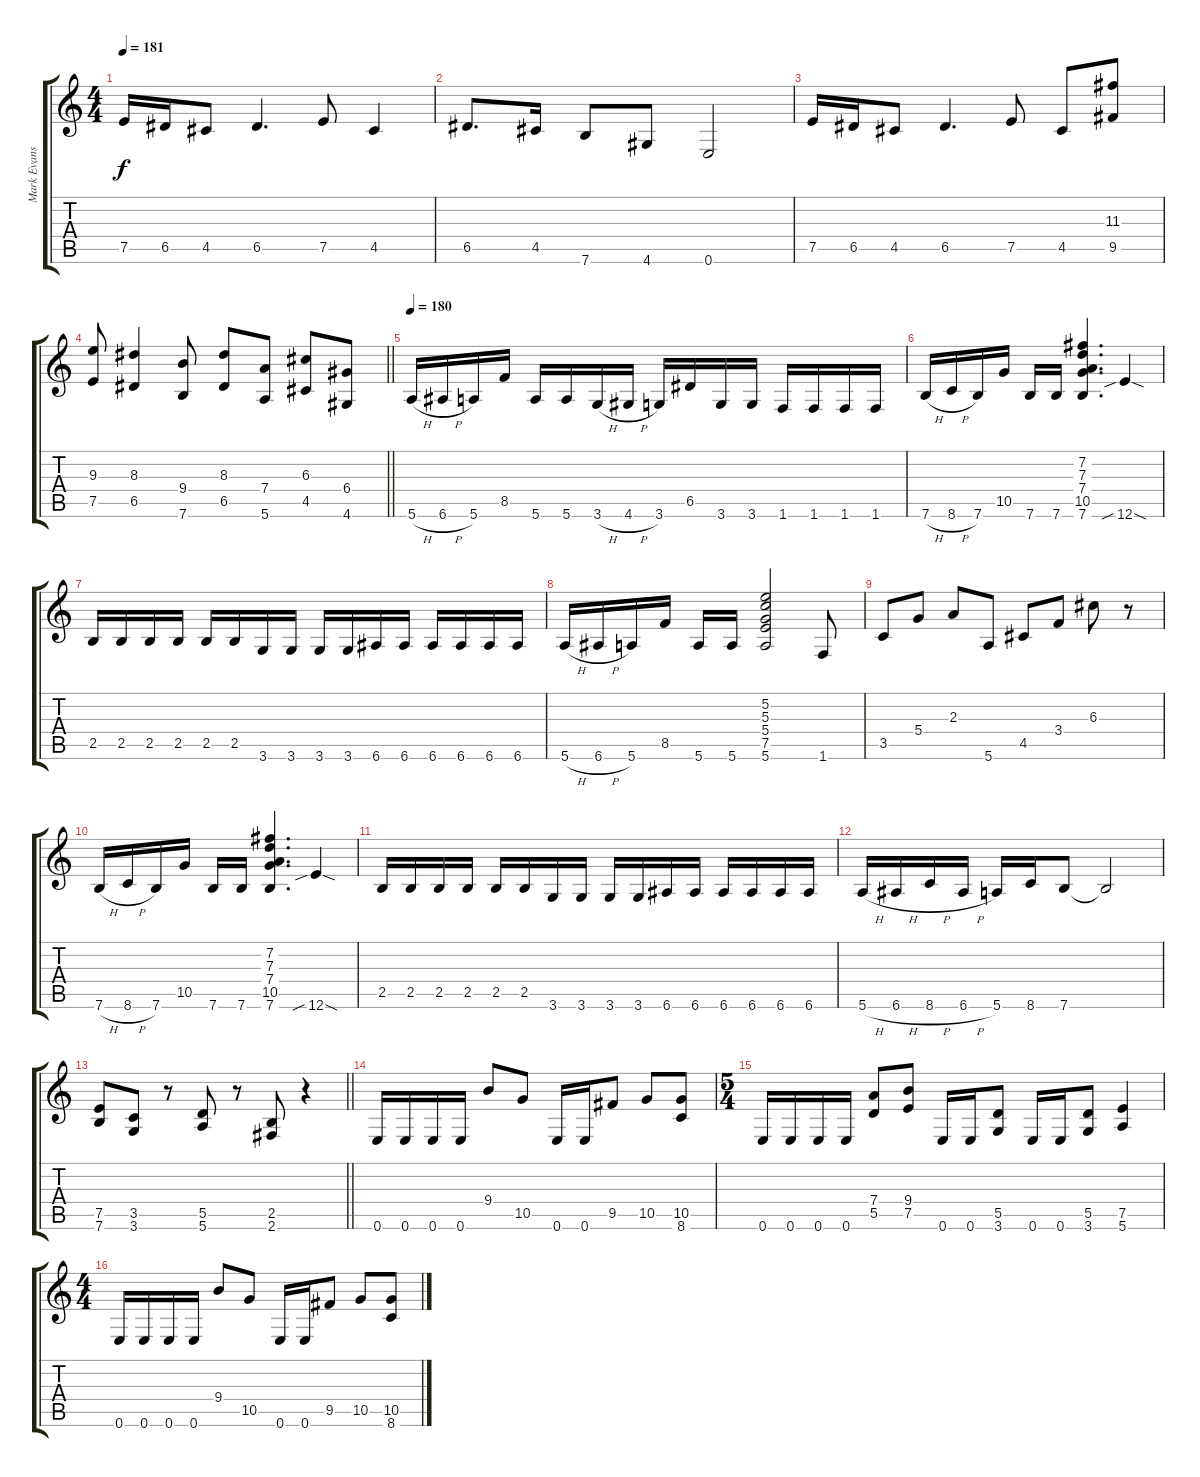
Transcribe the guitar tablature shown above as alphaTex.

\track ("Mark Evans" "Mark Evans") {instrument overdrivenguitar}
\staff {score tabs}
\tuning (E4 B3 G3 D3 A2 E2) {hide}
\ts (4 4)
\tempo 181
\clef g2
\ks c
7.5.16{dy f} 6.5.16 4.5.8 6.5.4{d} 7.5.8 4.5.4 |
6.5.8{d} 4.5.16 7.6.8 4.6.8 0.6.2 |
7.5.16 6.5.16 4.5.8 6.5.4{d} 7.5.8 4.5.8 (11.3 9.5).8 |
\barLineRight lightlight
(9.3 7.5).8 (8.3 6.5).4 (9.4 7.6).8 (8.3 6.5).8 (7.4 5.6).8 (6.3 4.5).8 (6.4 4.6).8 |
\tempo 180
5.6{h}.16 6.6{h}.16 5.6.16 8.5.16 5.6.16 5.6.16 3.6{h}.16 4.6{h}.16 3.6.16 6.5.16 3.6.16 3.6.16 1.6.16 1.6.16 1.6.16 1.6.16 |
7.6{h}.16 8.6{h}.16 7.6.16 10.5.16 7.6.16 7.6.16 (7.2 7.3 7.4 10.5 7.6).4{d} 12.6{sib sod}.4 |
2.5.16 2.5.16 2.5.16 2.5.16 2.5.16 2.5.16 3.6.16 3.6.16 3.6.16 3.6.16 6.6.16 6.6.16 6.6.16 6.6.16 6.6.16 6.6.16 |
5.6{h}.16 6.6{h}.16 5.6.16 8.5.16 5.6.16 5.6.16 (5.2 5.3 5.4 7.5 5.6).2 1.6.8 |
3.5.8 5.4.8 2.3.8 5.6.8 4.5.8 3.4.8 6.3.8 r.8 |
7.6{h}.16 8.6{h}.16 7.6.16 10.5.16 7.6.16 7.6.16 (7.2 7.3 7.4 10.5 7.6).4{d} 12.6{sib sod}.4 |
2.5.16 2.5.16 2.5.16 2.5.16 2.5.16 2.5.16 3.6.16 3.6.16 3.6.16 3.6.16 6.6.16 6.6.16 6.6.16 6.6.16 6.6.16 6.6.16 |
5.6{h}.16 6.6{h}.16 8.6{h}.16 6.6{h}.16 5.6.16 8.6.16 7.6.8 7.6{t}.2 |
\barLineRight lightlight
(7.5 7.6).8 (3.5 3.6).8 r.8 (5.5 5.6).8 r.8 (2.5 2.6).8 r.4 |
0.6.16 0.6.16 0.6.16 0.6.16 9.4.8 10.5.8 0.6.16 0.6.16 9.5.8 10.5.8 (10.5 8.6).8 |
\ts (5 4)
0.6.16 0.6.16 0.6.16 0.6.16 (7.4 5.5).8 (9.4 7.5).8 0.6.16 0.6.16 (5.5 3.6).8 0.6.16 0.6.16 (5.5 3.6).8 (7.5 5.6).4 |
\ts (4 4)
0.6.16 0.6.16 0.6.16 0.6.16 9.4.8 10.5.8 0.6.16 0.6.16 9.5.8 10.5.8 (10.5 8.6).8
